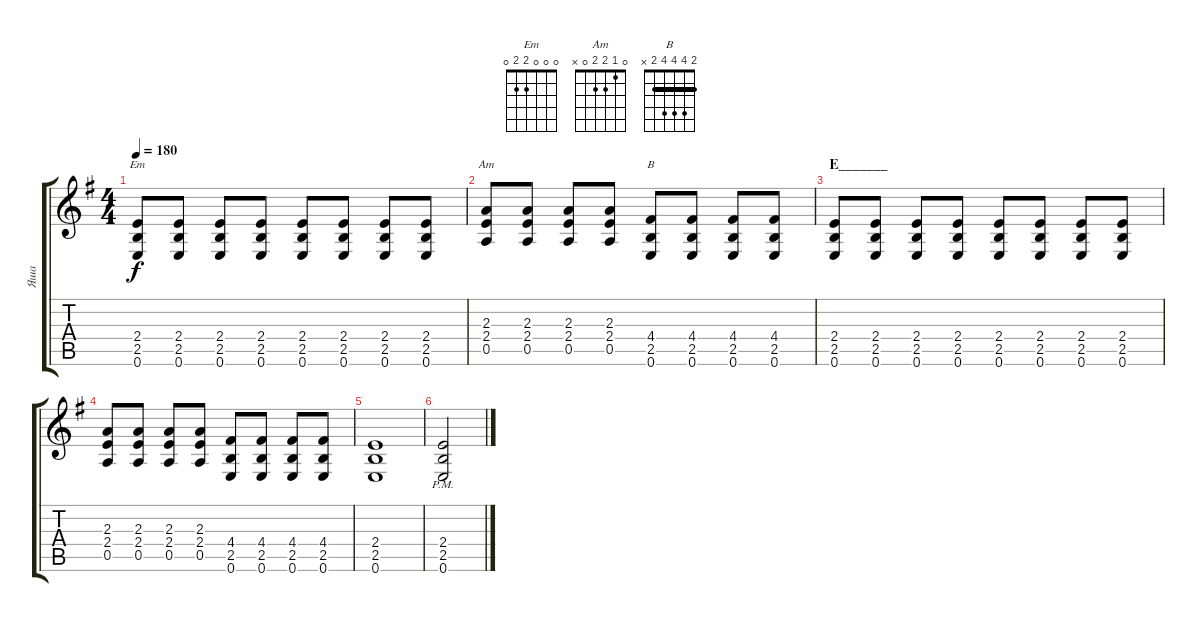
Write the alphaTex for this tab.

\track ("Яша" "Яша") {instrument distortionguitar}
\staff {score tabs}
\tuning (E4 B3 G3 D3 A2 E2) {hide}
\chord ("Em" 0 0 0 2 2 0)
\chord ("Am" 0 1 2 2 0 x)
\chord ("B" 2 4 4 4 2 x) {barre 2}
\ts (4 4)
\tempo 180
\clef g2
\ks g
(2.4 2.5 0.6).8{ch "Em" dy f} (2.4 2.5 0.6).8 (2.4 2.5 0.6).8 (2.4 2.5 0.6).8 (2.4 2.5 0.6).8 (2.4 2.5 0.6).8 (2.4 2.5 0.6).8 (2.4 2.5 0.6).8 |
(2.3 2.4 0.5).8{ch "Am"} (2.3 2.4 0.5).8 (2.3 2.4 0.5).8 (2.3 2.4 0.5).8 (4.4 2.5 0.6).8{ch "B"} (4.4 2.5 0.6).8 (4.4 2.5 0.6).8 (4.4 2.5 0.6).8 |
\section ("" "Е_______")
(2.4 2.5 0.6).8 (2.4 2.5 0.6).8 (2.4 2.5 0.6).8 (2.4 2.5 0.6).8 (2.4 2.5 0.6).8 (2.4 2.5 0.6).8 (2.4 2.5 0.6).8 (2.4 2.5 0.6).8 |
(2.3 2.4 0.5).8 (2.3 2.4 0.5).8 (2.3 2.4 0.5).8 (2.3 2.4 0.5).8 (4.4 2.5 0.6).8 (4.4 2.5 0.6).8 (4.4 2.5 0.6).8 (4.4 2.5 0.6).8 |
(2.4 2.5 0.6).1 |
(2.4{pm} 2.5{pm} 0.6{pm}).2
